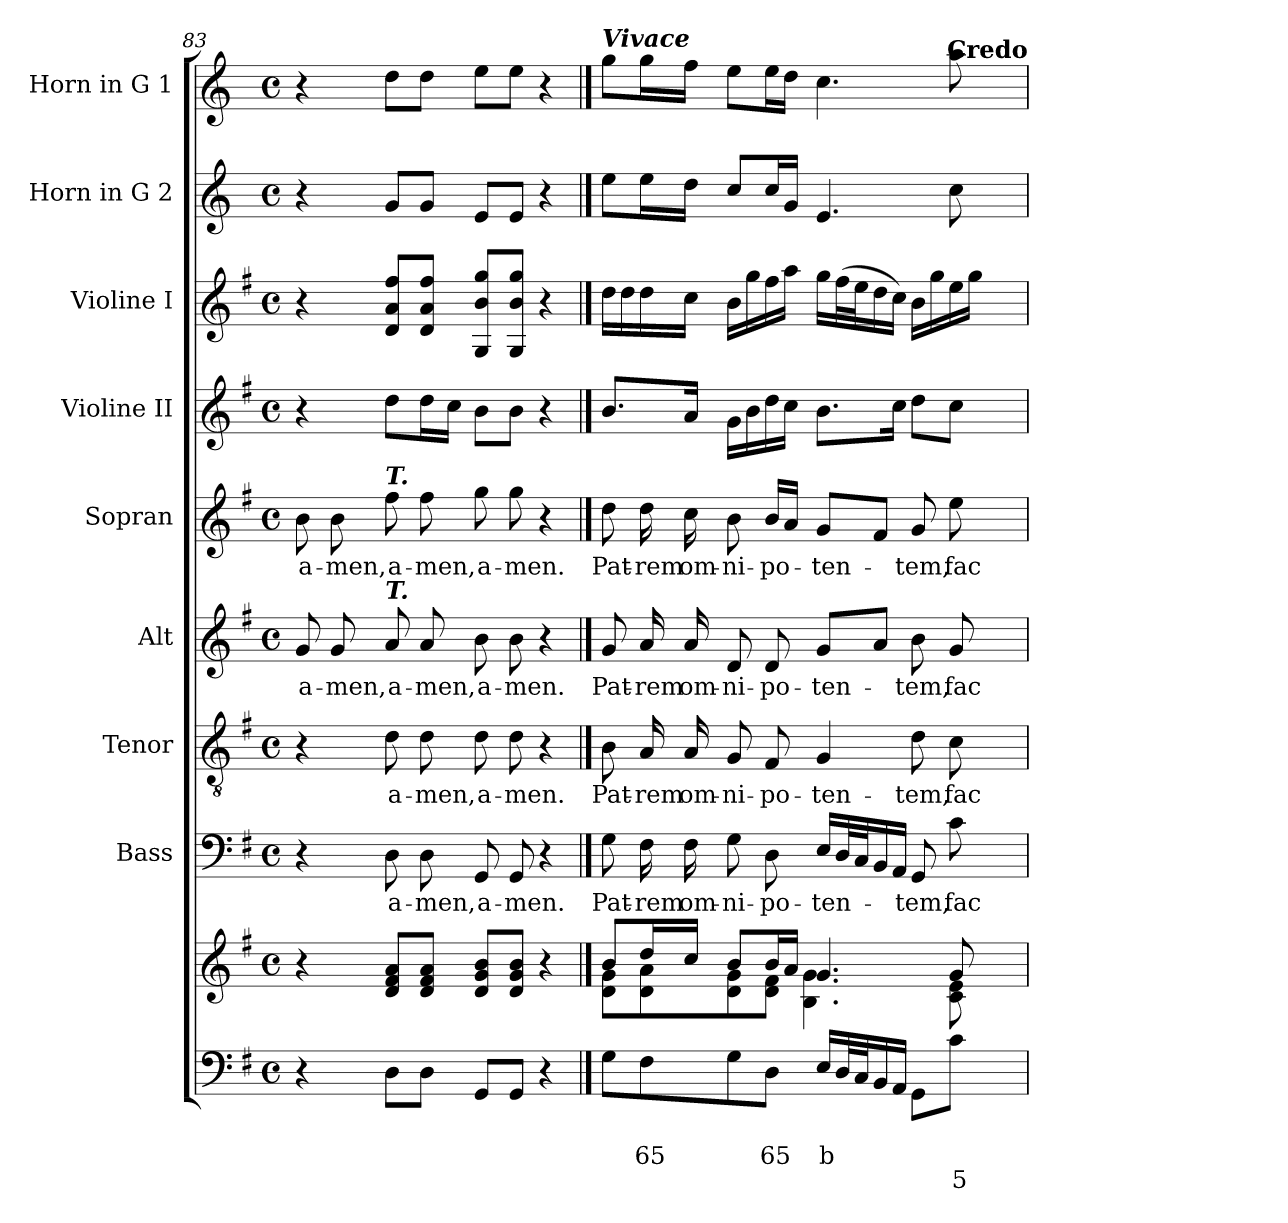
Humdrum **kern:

**kern	**text	**text	**text	**kern	**kern	**text	**kern	**text	**kern	**text	**kern	**text	**kern	**kern	**kern	**kern
*part9	*part9	*part9	*part9	*part9	*part8	*part8	*part7	*part7	*part6	*part6	*part5	*part5	*part4	*part3	*part2	*part1
*staff10	*staff10	*staff10	*staff10	*staff9	*staff8	*staff8	*staff7	*staff7	*staff6	*staff6	*staff5	*staff5	*staff4	*staff3	*staff2	*staff1
*	*	*	*	*	*I"Bass	*	*I"Tenor	*	*I"Alt	*	*I"Sopran	*	*I"Violine II	*I"Violine I	*I"Horn in G 2	*I"Horn in G 1
*	*	*	*	*	*I'B.	*	*I'T.	*	*I'A.	*	*I'S.	*	*I'Vl. II	*I'Vl. I	*	*
*clefF4	*	*	*	*clefG2	*clefF4	*	*clefGv2	*	*clefG2	*	*clefG2	*	*clefG2	*clefG2	*clefG2	*clefG2
*	*	*	*	*	*	*	*	*	*	*	*	*	*	*	*ITrd3c5	*ITrd3c5
*k[f#]	*	*	*	*k[f#]	*k[f#]	*	*k[f#]	*	*k[f#]	*	*k[f#]	*	*k[f#]	*k[f#]	*k[f#]	*k[f#]
*G:	*	*	*	*G:	*G:	*	*G:	*	*G:	*	*G:	*	*G:	*G:	*G:	*G:
*M4/4	*	*	*	*M4/4	*M4/4	*	*M4/4	*	*M4/4	*	*M4/4	*	*M4/4	*M4/4	*M4/4	*M4/4
*met(c)	*	*	*	*met(c)	*met(c)	*	*met(c)	*	*met(c)	*	*met(c)	*	*met(c)	*met(c)	*met(c)	*met(c)
=83	=83	=83	=83	=83	=83	=83	=83	=83	=83	=83	=83	=83	=83	=83	=83	=83
!	!	!	!	!	!	!	!	!	!	!LO:LY:b	!	!LO:LY:b	!	!	!	!
4r	.	.	.	4r	4r	.	4r	.	8g/	a-	8b\	a-	4r	4r	4r	4r
!	!	!	!	!	!	!	!	!	!	!LO:LY:b	!	!LO:LY:b	!	!	!	!
.	.	.	.	.	.	.	.	.	8g/	-men,	8b\	-men,	.	.	.	.
!	!	!	!	!	!	!	!	!	!	!	!LO:TX:a:Bi:t=T.	!	!	!	!	!
!	!	!	!	!	!	!	!	!	!LO:TX:a:Bi:t=T.	!	!	!	!	!	!	!
!	!	!	!	!	!	!LO:LY:b	!	!LO:LY:b	!	!LO:LY:b	!	!LO:LY:b	!	!	!	!
8D\L	.	.	.	8d/ 8f#/ 8a/L	8D\	a-	8d\	a-	8a/	a-	8ff#\	a-	8dd\L	8d/ 8a/ 8ff#/L	8d/L	8a\L
!	!	!	!	!	!	!LO:LY:b	!	!LO:LY:b	!	!LO:LY:b	!	!LO:LY:b	!	!	!	!
8D\J	.	.	.	8d/ 8f#/ 8a/J	8D\	-men,	8d\	-men,	8a/	-men,	8ff#\	-men,	16dd\L	8d/ 8a/ 8ff#/J	8d/J	8a\J
.	.	.	.	.	.	.	.	.	.	.	.	.	16cc\JJ	.	.	.
!	!	!	!	!	!	!LO:LY:b	!	!LO:LY:b	!	!LO:LY:b	!	!LO:LY:b	!	!	!	!
8GG/L	.	.	.	8d/ 8g/ 8b/L	8GG/	a-	8d\	a-	8b\	a-	8gg\	a-	8b\L	8G/ 8b/ 8gg/L	8B/L	8b\L
!	!	!	!	!	!	!LO:LY:b	!	!LO:LY:b	!	!LO:LY:b	!	!LO:LY:b	!	!	!	!
8GG/J	.	.	.	8d/ 8g/ 8b/J	8GG/	-men.	8d\	-men.	8b\	-men.	8gg\	-men.	8b\J	8G/ 8b/ 8gg/J	8B/J	8b\J
4r	.	.	.	4r	4r	.	4r	.	4r	.	4r	.	4r	4r	4r	4r
!!LO:PB:g=z
==84	==84	==84	==84	==84	==84	==84	==84	==84	==84	==84	==84	==84	==84	==84	==84	==84
*	*	*	*	*^	*	*	*	*	*	*	*	*	*	*	*	*
!	!	!	!	!	!	!	!	!	!	!	!	!	!	!	!	!	!LO:TX:a:Bi:t=Vivace
!	!	!	!	!	!	!	!LO:LY:b	!	!LO:LY:b	!	!LO:LY:b	!	!LO:LY:b	!	!	!	!
8G\L	.	.	.	8b/L	8d\ 8g\L	8G\	Pat-	8B\	Pat-	8g/	Pat-	8dd\	Pat-	8.b/L	16dd\LL	8b\L	8dd\L
.	.	.	.	.	.	.	.	.	.	.	.	.	.	.	16dd\	.	.
!	!	!LO:LY:b	!	!	!	!	!LO:LY:b	!	!LO:LY:b	!	!LO:LY:b	!	!LO:LY:b	!	!	!	!
8F#\	.	65	.	16dd/L	8d\ 8a\	16F#\	-rem	16A/	-rem	16a/	-rem	16dd\	-rem	.	16dd\	16b\L	16dd\L
!	!	!	!	!	!	!	!LO:LY:b	!	!LO:LY:b	!	!LO:LY:b	!	!LO:LY:b	!	!	!	!
.	.	.	.	16cc/JJ	.	16F#\	om-	16A/	om-	16a/	om-	16cc\	om-	16a/Jk	16cc\JJ	16a\JJ	16cc\JJ
!	!	!	!	!	!	!	!LO:LY:b	!	!LO:LY:b	!	!LO:LY:b	!	!LO:LY:b	!	!	!	!
8G\	.	.	.	8b/L	8d\ 8g\	8G\	-ni-	8G/	-ni-	8d/	-ni-	8b\	-ni-	16g\LL	16b\LL	8g/L	8b\L
.	.	.	.	.	.	.	.	.	.	.	.	.	.	16b\	16gg\	.	.
!	!	!LO:LY:b	!	!	!	!	!LO:LY:b	!	!LO:LY:b	!	!LO:LY:b	!	!LO:LY:b	!	!	!	!
8D\J	.	65	.	16b/L	8d\ 8f#\J	8D\	-po-	8F#/	-po-	8d/	-po-	16b/LL	-po-	16dd\	16ff#\	16g/L	16b\L
.	.	.	.	16a/JJ	.	.	.	.	.	.	.	16a/JJ	.	16cc\JJ	16aa\JJ	16d/JJ	16a\JJ
!	!	!LO:LY:b	!	!	!	!	!LO:LY:b	!	!LO:LY:b	!	!LO:LY:b	!	!LO:LY:b	!	!	!	!
16E/LL	.	b	.	4.g/	4.B\ 4.g\	16E/LL	-ten-	4G/	-ten-	8g/L	-ten-	8g/L	-ten-	8.b\L	16gg\LL	4.B/	4.g\
32D/L	.	.	.	.	.	32D/L	.	.	.	.	.	.	.	.	(>32ff#\L	.	.
32C/J	.	.	.	.	.	32C/J	.	.	.	.	.	.	.	.	32ee\J	.	.
16BB/	.	.	.	.	.	16BB/	.	.	.	8a/J	.	8f#/J	.	.	16dd\	.	.
16AA/JJ	.	.	.	.	.	16AA/JJ	.	.	.	.	.	.	.	16cc\Jk	16cc\JJ)	.	.
!	!	!	!	!	!	!	!LO:LY:b	!	!LO:LY:b	!	!LO:LY:b	!	!LO:LY:b	!	!	!	!
8GG\L	.	.	.	.	.	8GG/	-tem,	8d\	-tem,	8b\	-tem,	8g/	-tem,	8dd\L	16b\LL	.	.
.	.	.	.	.	.	.	.	.	.	.	.	.	.	.	16gg\	.	.
!	!	!	!LO:LY:b	!	!	!	!LO:LY:b	!	!LO:LY:b	!	!LO:LY:b	!	!LO:LY:b	!	!	!	!
8c\J	.	.	5	8g/	8c\ 8e\	8c\	fac-	8c\	fac-	8g/	fac-	8ee\	fac-	8cc\J	16ee\	8g\	8ee\
.	.	.	.	.	.	.	.	.	.	.	.	.	.	.	16gg\JJ	.	.
4ryy	.	.	.	4ryy	4ryy	4ryy	.	4ryy	.	4ryy	.	4ryy	.	4ryy	4ryy	4ryy	4ryy
!	!	!	!	!	!	!	!	!	!	!	!	!	!	!	!	!	!LO:TX:a:B:t=Credo
*	*	*	*	*v	*v	*	*	*	*	*	*	*	*	*	*	*	*
=	=	=	=	=	=	=	=	=	=	=	=	=	=	=	=	=
*-	*-	*-	*-	*-	*-	*-	*-	*-	*-	*-	*-	*-	*-	*-	*-	*-
